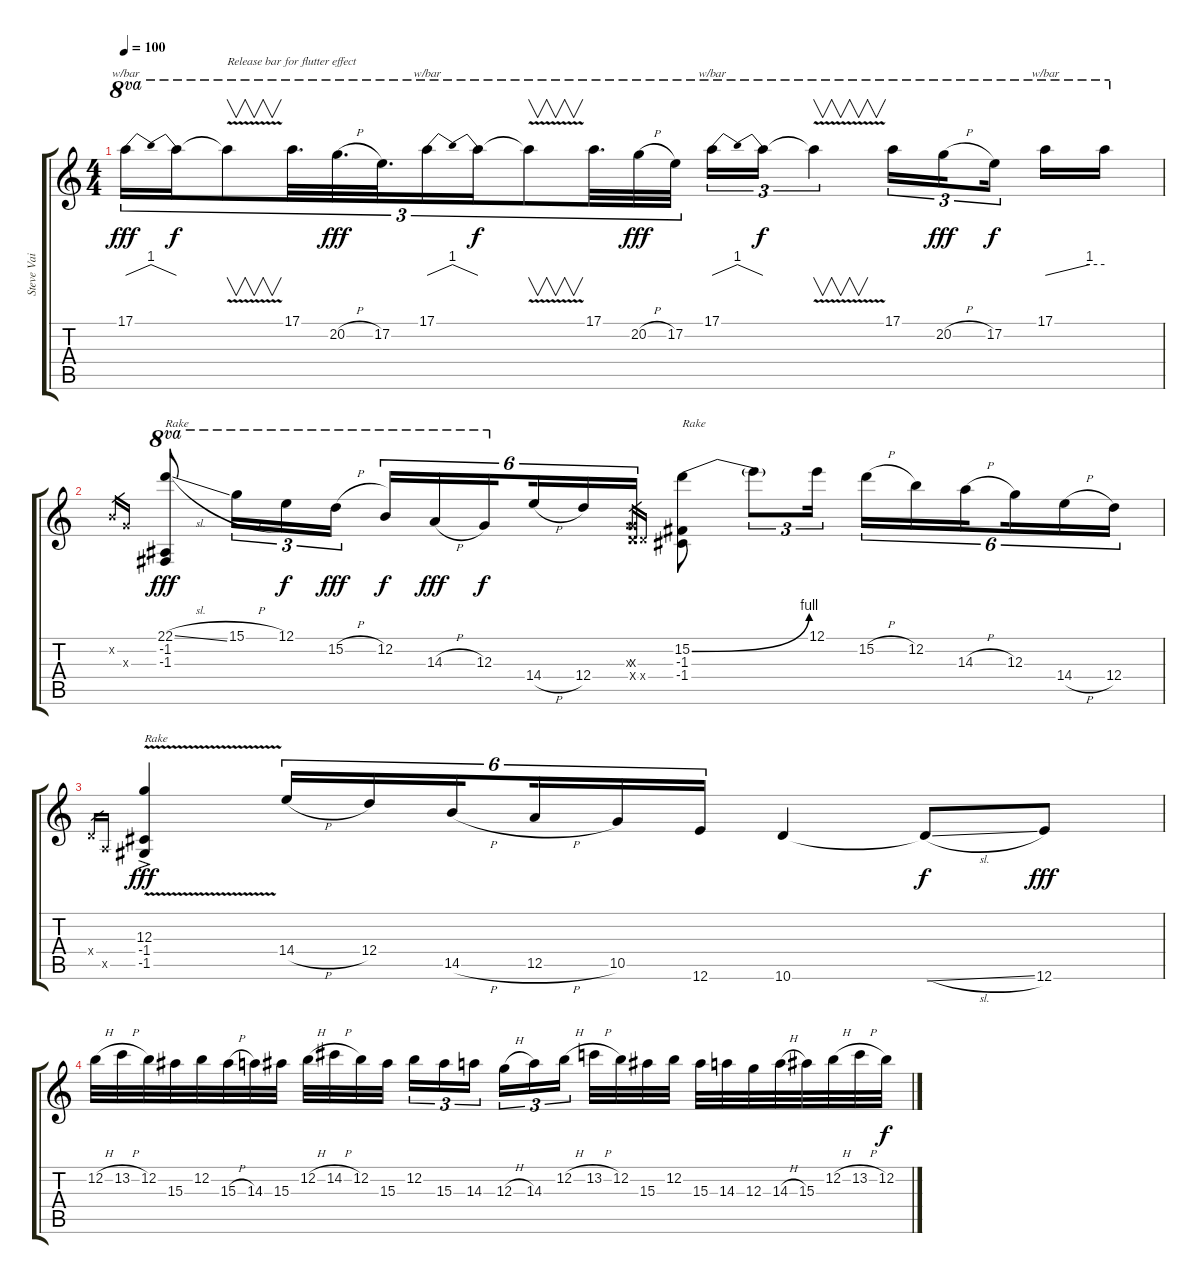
\track ("Steve Vai" "Steve Vai") {instrument distortionguitar}
\staff {score tabs}
\tuning (E4 B3 G3 D3 A2 E2) {hide}
\ts (4 4)
\tempo 100
\clef g2
\ks c
17.1.16{tu (3 2) tbe (dip default 0 0 30 4 60 0) ot 8va dy fff} 17.1{t}.16{tu (3 2) ot 8va dy f} 17.1{v t}.8{v tu (3 2) ot 8va txt "Release bar for flutter effect"} 17.1.32{d tu (3 2) ot 8va} 20.2{h}.32{d tu (3 2) ot 8va dy fff} 17.2.32{d tu (3 2) ot 8va} 17.1.16{tu (3 2) tbe (dip default 0 0 30 4 60 0) ot 8va} 17.1{t}.16{tu (3 2) ot 8va dy f} 17.1{v t}.8{v tu (3 2) ot 8va} 17.1.32{d tu (3 2) ot 8va} 20.2{h}.32{tu (3 2) ot 8va dy fff} 17.2.32{tu (3 2) ot 8va} 17.1.16{tu (3 2) tbe (dip default 0 0 15 4 60 0) ot 8va} 17.1{t}.16{tu (3 2) ot 8va dy f} 17.1{v t}.4{v tu (3 2) ot 8va} 17.1.16{tu (3 2) ot 8va} 20.2{h}.16{tu (3 2) ot 8va dy fff beam splitsecondary} 17.2.16{tu (3 2) ot 8va dy f beam splitsecondary} 17.1.16{tbe (custom default 0 0 45 4 60 4) ot 8va} 17.1{t}.16{ot 8va} |
0.2{x}.16{gr} 0.3{x}.16{gr} (22.1{sl} -1.2 -1.3).8{ot 8va txt "Rake" dy fff} 15.1{h}.16{tu (3 2) ot 8va} 12.1.16{tu (3 2) ot 8va dy f} 15.2{h}.16{tu (3 2) ot 8va dy fff} 12.2.16{tu (6 4) ot 8va dy f} 14.3{h}.16{tu (6 4) ot 8va dy fff} 12.3.16{tu (6 4) ot 8va dy f beam splitsecondary} 14.4{h}.16{tu (6 4)} 12.4.16{tu (6 4)} (0.3{x} 0.4{x}).16{tu (6 4)} 0.3{x}.16{gr} 0.4{x}.16{gr} (15.2{be (bend 0 0 60 4)} -1.3 -1.4).8{txt "Rake"} 15.2{t}.8{tu (3 2)} 12.1.16{tu (3 2)} 15.2{h}.16{tu (6 4)} 12.2.16{tu (6 4)} 14.3{h}.16{tu (6 4) beam splitsecondary} 12.3.16{tu (6 4)} 14.4{h}.16{tu (6 4)} 12.4.16{tu (6 4)} |
0.4{x}.16{gr} 0.5{x}.16{gr} (12.3{v ac} -1.4 -1.5).4{txt "Rake" dy fff} 14.4{h}.16{tu (6 4)} 12.4.16{tu (6 4)} 14.5{h}.16{tu (6 4) beam splitsecondary} 12.5{h}.16{tu (6 4)} 10.5.16{tu (6 4)} 12.6.16{tu (6 4)} 10.6.4 10.6{sl t}.8{dy f} 12.6.8{dy fff} |
12.2{h}.32 13.2{h}.32 12.2.32 15.3.32 12.2.32 15.3{h}.32 14.3.32 15.3.32 12.2{h}.32 14.2{h}.32 12.2.32 15.3.32{beam splitsecondary} 12.2.16{tu (3 2)} 15.3.16{tu (3 2)} 14.3.16{tu (3 2)} 12.3{h}.16{tu (3 2)} 14.3.16{tu (3 2)} 12.2{h}.16{tu (3 2) beam splitsecondary} 13.2{h}.32 12.2.32 15.3.32 12.2.32 15.3.32 14.3.32 12.3.32 14.3{h}.32 15.3.32 12.2{h}.32 13.2{h}.32 12.2.32{dy f}
